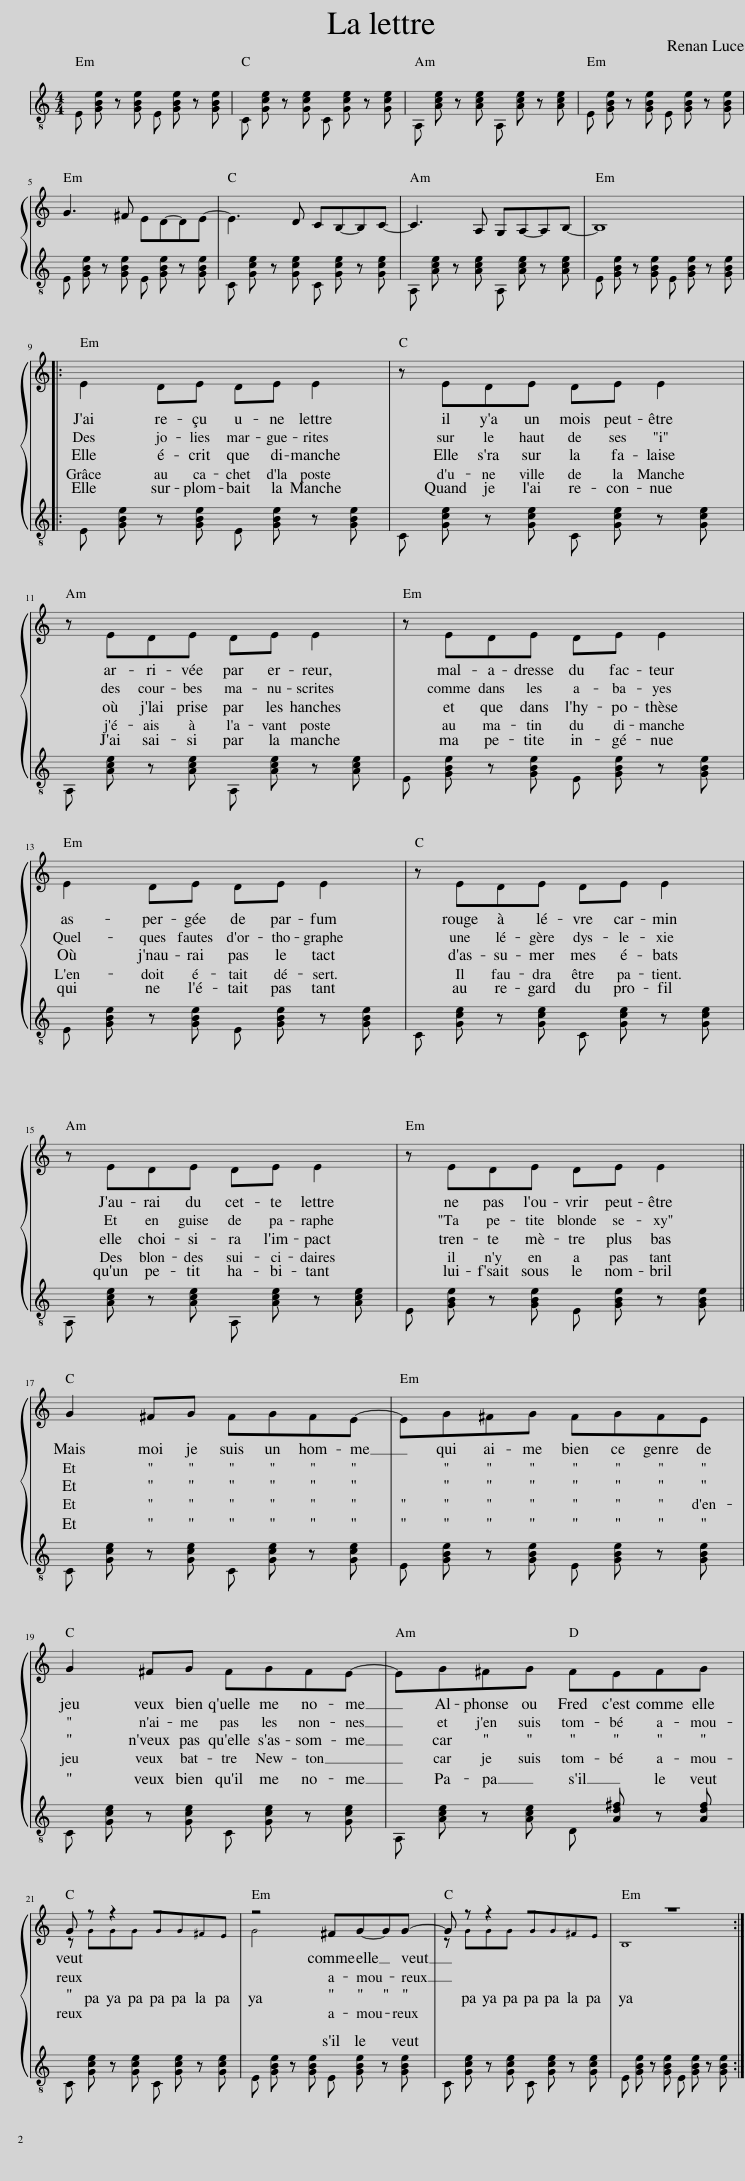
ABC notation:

X:1
%%score { ( 1 3 ) | 2 }
L:1/8
M:4/4
I:linebreak $
K:C
V:1 treble
V:3 treble
V:2 treble-8
V:1
 z8 | z8 | z8 | z8 |$ G3 ^F ED-DE- | %5
 E3 D CB,-B,C- | C3 A, G,A,-A,B,- | B,8 |:$ E2 DE DE E2 | z EDE DE E2 |$ %10
 z EDE DE E2 | z EDE DE E2 |$ E2 DE DE E2 | z EDE DE E2 |$ z EDE DE E2 | %15
 z EDE DE E2 ||$ G2 ^FG FGFE- | EG^FG FGFE |$ G2 ^FG FGFE- | EG^FG FEFG |$ %20
 G z z2 z4 | z4 ^FG-GG- | G z z2 z4 | z8 :| %24
V:2
 E [GBe] z [GBe] E [GBe] z [GBe] | C [Gce] z [Gce] C [Gce] z [Gce] | A, [Ace] z [Ace] A, [Ace] z [Ace] | E [GBe] z [GBe] E [GBe] z [GBe] |$ E [GBe] z [GBe] E [GBe] z [GBe] | %5
 C [Gce] z [Gce] C [Gce] z [Gce] | A, [Ace] z [Ace] A, [Ace] z [Ace] | E [GBe] z [GBe] E [GBe] z [GBe] |:$ E [GBe] z [GBe] E [GBe] z [GBe] | C [Gce] z [Gce] C [Gce] z [Gce] |$ %10
 A, [Ace] z [Ace] A, [Ace] z [Ace] | E [GBe] z [GBe] E [GBe] z [GBe] |$ E [GBe] z [GBe] E [GBe] z [GBe] | C [Gce] z [Gce] C [Gce] z [Gce] |$ A, [Ace] z [Ace] A, [Ace] z [Ace] | %15
 E [GBe] z [GBe] E [GBe] z [GBe] ||$ C [Gce] z [Gce] C [Gce] z [Gce] | E [GBe] z [GBe] E [GBe] z [GBe] |$ C [Gce] z [Gce] C [Gce] z [Gce] | A, [Ace] z [Ace] D [Ad^f] z [Adf] |$ %20
 C [Gce] z [Gce] C [Gce] z [Gce] | E [GBe] z [GBe] E [GBe] z [GBe] | C [Gce] z [Gce] C [Gce] z [Gce] | E [GBe] z [GBe] E [GBe] z [GBe] :| %24
V:3
 x8 | x8 | x8 | x8 |$ x8 | %5
 x8 | x8 | x8 |:$ x8 | x8 |$ %10
 x8 | x8 |$ x8 | x8 |$ x8 | %15
 x8 ||$ x8 | x8 |$ x8 | x8 |$ %20
 z GGG GG^FE | G4 x4 | z GGG GG^FE | B,8 :| %24
